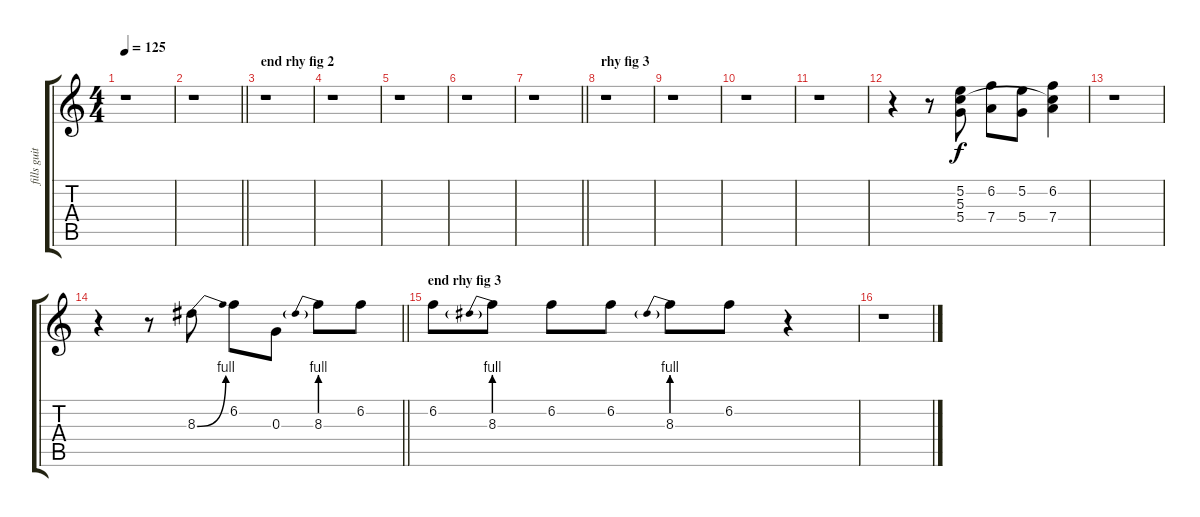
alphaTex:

\track ("fills guitar" "fills guit") {instrument distortionguitar}
\staff {score tabs}
\tuning (E4 B3 G3 D3 A2 E2) {hide}
\ts (4 4)
\tempo 125
\clef g2
\ks c
r.1{dy f} |
\barLineRight lightlight
r.1 |
\section ("" "end rhy fig 2")
r.1 |
r.1 |
r.1 |
r.1 |
\barLineRight lightlight
r.1 |
\section ("" "rhy fig 3")
r.1 |
r.1 |
r.1 |
r.1 |
r.4 r.8 (5.2 5.3 5.4).8 (6.2 7.4).8 (5.2 5.4).8 (6.2 5.3{t} 7.4).4 |
r.1 |
\barLineRight lightlight
r.4 r.8 8.3{be (bend 0 0 60 4)}.8 6.2.8 0.3.8 8.3{be (prebend 0 4 60 4)}.8 6.2.8 |
\section ("" "end rhy fig 3")
6.2.8 8.3{be (prebend 0 4 60 4)}.8 6.2.8 6.2.8 8.3{be (prebend 0 4 60 4)}.8 6.2.8 r.4 |
r.1
